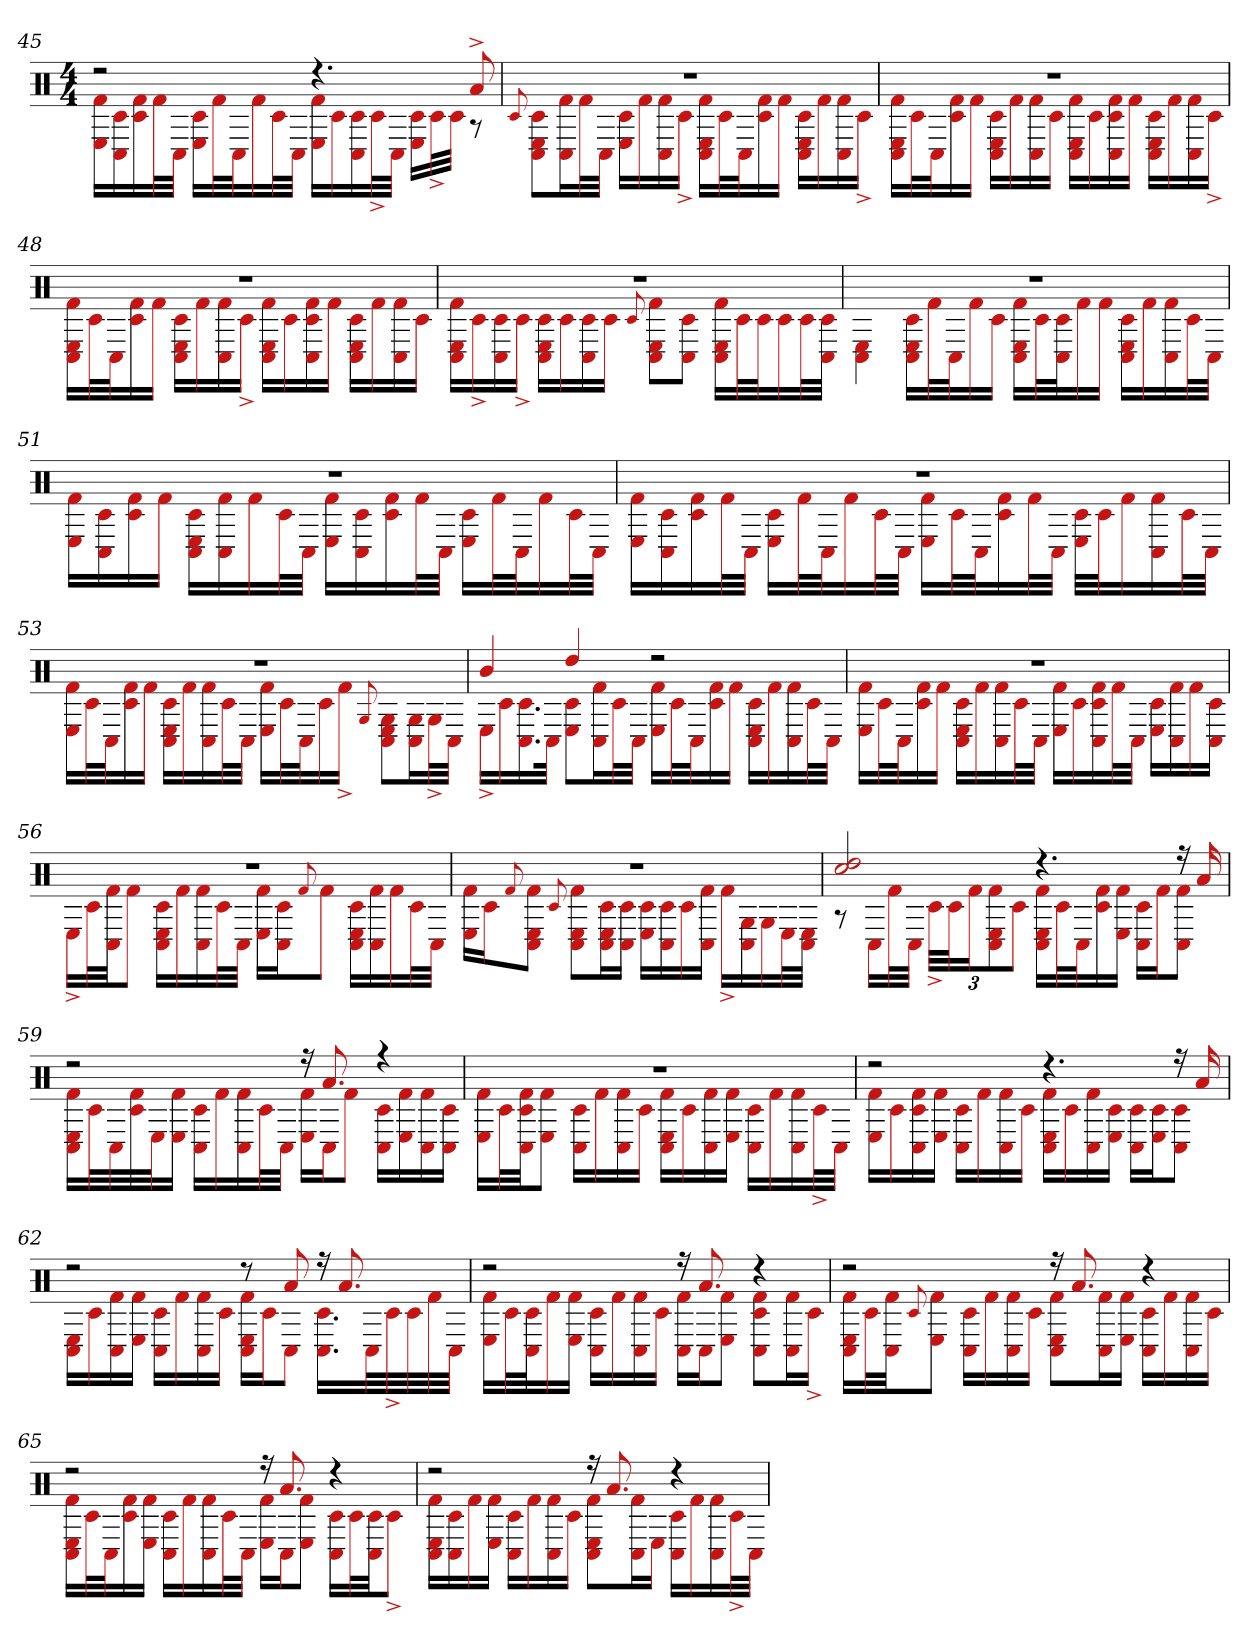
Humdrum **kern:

**kern
*part1
*staff1
*clefX
*k[]
*M4/4
=45
*^
2r	16E 16f#LL
.	16c# 16C#
.	16c# 16f#
.	32f#L
.	32C#JJJ
.	16E 16c#LL
.	32f#L
.	32C#J
.	16f#
.	32c#L
.	32C#JJJ
4.r	16E 16f#LL
.	16c#
.	16C# 16c#
.	32c#^L
.	32C#JJJ
.	16c# 16ELL
.	32c#^L
.	32c#JJJ
8a^	8r
=46	=46
.	8qqc#
1r	8C# 8E 8c#L
.	16C# 16f#L
.	32f#L
.	32C#JJJ
.	16E 16c#LL
.	16f#
.	16C# 16f#
.	16c#^JJ
.	16C# 16E 16f#LL
.	32c#L
.	32C#J
.	16c# 16f#
.	16f#JJ
.	16C# 16E 16c#LL
.	16f#
.	16C# 16f#
.	16c#^JJ
=47	=47
1r	16C# 16E 16f#LL
.	32c#L
.	32C#J
.	16c# 16f#
.	16f#JJ
.	16C# 16E 16c#LL
.	16f#
.	16C# 16f#
.	16c#JJ
.	16C# 16E 16f#LL
.	16c#
.	16C# 16c# 16f#
.	16f#JJ
.	16C# 16c# 16ELL
.	16f#
.	16C# 16f#
.	16c#^JJ
=48	=48
1r	16C# 16E 16f#LL
.	32c#L
.	32C#J
.	16c# 16f#
.	16f#JJ
.	16C# 16c# 16ELL
.	16f#
.	16C# 16f#
.	16c#^JJ
.	16C# 16f# 16ELL
.	16c#
.	16C# 16f# 16c#
.	16f#JJ
.	16C# 16c# 16ELL
.	16f#
.	16C# 16f#
.	16c#JJ
=49	=49
1r	16C# 16E 16f#LL
.	16c#^
.	16C# 16c#
.	16c#^JJ
.	16C# 16c# 16ELL
.	16c#
.	16C# 16c#
.	16c#JJ
.	8qqc#
.	8C# 8E 8f#L
.	8C# 8c#J
.	16C# 16E 16f#LL
.	32c#L
.	32c#J
.	16c#
.	32c#L
.	32c# 32C#JJJ
=50	=50
1r	4E 4C#
.	16C# 16E 16c#LL
.	32f#L
.	32C#J
.	16f#
.	16c#JJ
.	16C# 16E 16f#LL
.	32c#L
.	32C# 32c#J
.	16f#
.	16f#JJ
.	16C# 16E 16c#LL
.	16f#
.	16C# 16f#
.	32c#L
.	32C#JJJ
=51	=51
1r	16E 16f#LL
.	16c# 16C#
.	16f# 16c#
.	16f#JJ
.	16C# 16c# 16ELL
.	16f# 16C#
.	16f#
.	32c#L
.	32C#JJJ
.	16E 16f#LL
.	16c# 16C#
.	16f# 16c#
.	32f#L
.	32C#JJJ
.	16c# 16ELL
.	32f#L
.	32C#J
.	16f#
.	32c#L
.	32C#JJJ
=52	=52
1r	16f# 16ELL
.	16c# 16C#
.	16f# 16c#
.	32f#L
.	32C#JJJ
.	16E 16c#LL
.	32f#L
.	32C#J
.	16f#
.	32c#L
.	32C#JJJ
.	16E 16f#LL
.	32c#L
.	32C#J
.	16c# 16f#
.	32f#L
.	32C#JJJ
.	32E 32c#LLL
.	32c#J
.	16f#
.	16C# 16f#
.	32c#L
.	32C#JJJ
=53	=53
1r	16E 16f#LL
.	32c#L
.	32C#J
.	16f# 16c#
.	16f#JJ
.	16C# 16c# 16ELL
.	16f#
.	16C# 16f#
.	32c#L
.	32C#JJJ
.	16E 16f#LL
.	32c#L
.	32C#J
.	16c#
.	16f#^JJ
.	8qqG
.	8C# 8E 8GL
.	16C# 16GL
.	32G^L
.	32C#JJJ
=54	=54
4b	16E^LL
.	16c#
.	16.C# 16.c#
.	32C#JJk
4dd	8E 8c#L
.	16C# 16f#L
.	32c#L
.	32C#JJJ
2r	16E 16f#LL
.	32c#L
.	32C#J
.	16f# 16c#
.	16f#JJ
.	16C# 16c# 16ELL
.	16f#
.	16C# 16f#
.	32c#L
.	32C#JJJ
=55	=55
1r	16E 16f#LL
.	32c#L
.	32C#J
.	16c# 16f#
.	16f#JJ
.	16C# 16c# 16ELL
.	16f#
.	16C# 16f#
.	32c#L
.	32C#JJJ
.	16E 16f#LL
.	16c#
.	16C# 16c# 16f#
.	32f#L
.	32C#JJJ
.	16c# 16ELL
.	16f# 16C#
.	16f#
.	16c# 16C#JJ
=56	=56
1r	16E^LL
.	32c#L
.	32C# 32f#JJ
.	8f#J
.	16C# 16c# 16ELL
.	16f#
.	16C# 16f#
.	32c#L
.	32C#JJJ
.	16E 16f#LL
.	16c# 16C#J
.	8qqf#
.	8f#J
.	16C# 16c# 16ELL
.	16f# 16C#
.	16f#
.	32c#L
.	32C#JJJ
=57	=57
1r	16E 16f#LL
.	16c#J
.	8qqf#
.	8C# 8E 8f#J
.	8qqc#
.	8C# 8E 8f#L
.	16C# 16c# 16EL
.	16c# 16C#JJ
.	16c# 16ELL
.	16c# 16C#
.	16c#
.	16f# 16C#JJ
.	16f#^LL
.	16G 16C#
.	16G
.	32EL
.	32C# 32EJJJ
=58	=58
2dd 2cc#	8r
.	16C#LL
.	32f#L
.	32C#JJJ
.	48c#^LLL
.	48c#J
.	24f#J
.	12C# 12E 12f#
.	12c#J
4.r	16C# 16E 16f#LL
.	32c#L
.	32C#J
.	16c# 16f#
.	16E 16f#JJ
.	16C# 16c#LL
.	16f#J
16r	8C# 8f#J
16a	.
=59	=59
2r	16C# 16f# 16ELL
.	32c#L
.	32C#
.	32f# 32c#
.	32EJ
.	16f# 16EJJ
.	16C# 16c#LL
.	16f#
.	16C# 16f#
.	32c#L
.	32C#JJJ
16r	16E 16f#LL
8.a	16C#J
.	8f#J
4r	16C# 16c#LL
.	16f# 16E
.	16C# 16f#
.	16c# 16C#JJ
=60	=60
1r	16E 16f#LL
.	32c#L
.	32C# 32f# 32c#JJ
.	8f# 8EJ
.	16C# 16c#LL
.	16f#
.	16f# 16C#
.	16c#JJ
.	16C# 16f# 16ELL
.	16c#
.	16C# 16f#
.	16f# 16EJJ
.	16C# 16c#LL
.	16f#
.	16C# 16f#
.	32c#^L
.	32C#JJJ
=61	=61
2r	16E 16f#LL
.	16c#
.	16C# 16f# 16c#
.	16f# 16EJJ
.	16C# 16c#LL
.	16f#
.	16C# 16f#
.	16c#JJ
4.r	16C# 16E 16f#LL
.	16c#
.	16C# 16f#
.	16c# 16EJJ
.	16C# 16c#LL
.	16c# 16EJ
16r	8C# 8c#J
16a	.
=62	=62
2r	16C# 16ELL
.	16c#
.	16C# 16f#
.	16f# 16EJJ
.	16C# 16c#LL
.	16f#
.	16f# 16C#
.	16c#JJ
8r	16C# 16f# 16ELL
.	16c#J
8a	8C#J
16r	16.C# 16.c#LL
8.a	.
.	32C#L
.	32c#^
.	32c#
.	32f#
.	32C#JJJ
=63	=63
2r	16f# 16ELL
.	32c#L
.	32C# 32c#J
.	16f#
.	16E 16f#JJ
.	16C# 16c#LL
.	16f#
.	16C# 16f#
.	16c#JJ
16r	16C# 16f#LL
8.a	16C#J
.	8f# 8EJ
4r	8C# 8c# 8f#L
.	16C# 16f#L
.	16c#^JJ
=64	=64
2r	16C# 16f# 16ELL
.	32c#L
.	32C# 32f#JJ
.	8qqc#
.	8f# 8EJ
.	16C# 16c#LL
.	16f#
.	16f# 16C#
.	16c#JJ
16r	8C# 8f# 8EL
8.a	.
.	16C# 16f#L
.	16f# 16EJJ
4r	16C# 16c#LL
.	16f#
.	16C# 16f#
.	16c#JJ
=65	=65
2r	16C# 16E 16f#LL
.	32c#L
.	32C#J
.	16c# 16f#
.	16E 16f#JJ
.	16C# 16c#LL
.	16f#
.	16C# 16f#
.	32c#L
.	32C#JJJ
16r	16E 16f#LL
8.a	16C#J
.	8f# 8EJ
4r	16C# 16c#LL
.	32c#L
.	32C# 32c#JJ
.	8c#^J
=66	=66
2r	16C# 16E 16f#LL
.	16c# 16C#
.	16f#
.	16f# 16EJJ
.	16C# 16c#LL
.	16f#
.	16C# 16f#
.	16c#JJ
16r	8C# 8f# 8EL
8.a	.
.	16C# 16f#L
.	16EJJ
4r	16C# 16c#LL
.	16f#
.	16C# 16f#
.	32c#^L
.	32C#JJJ
*v	*v
=
*-
